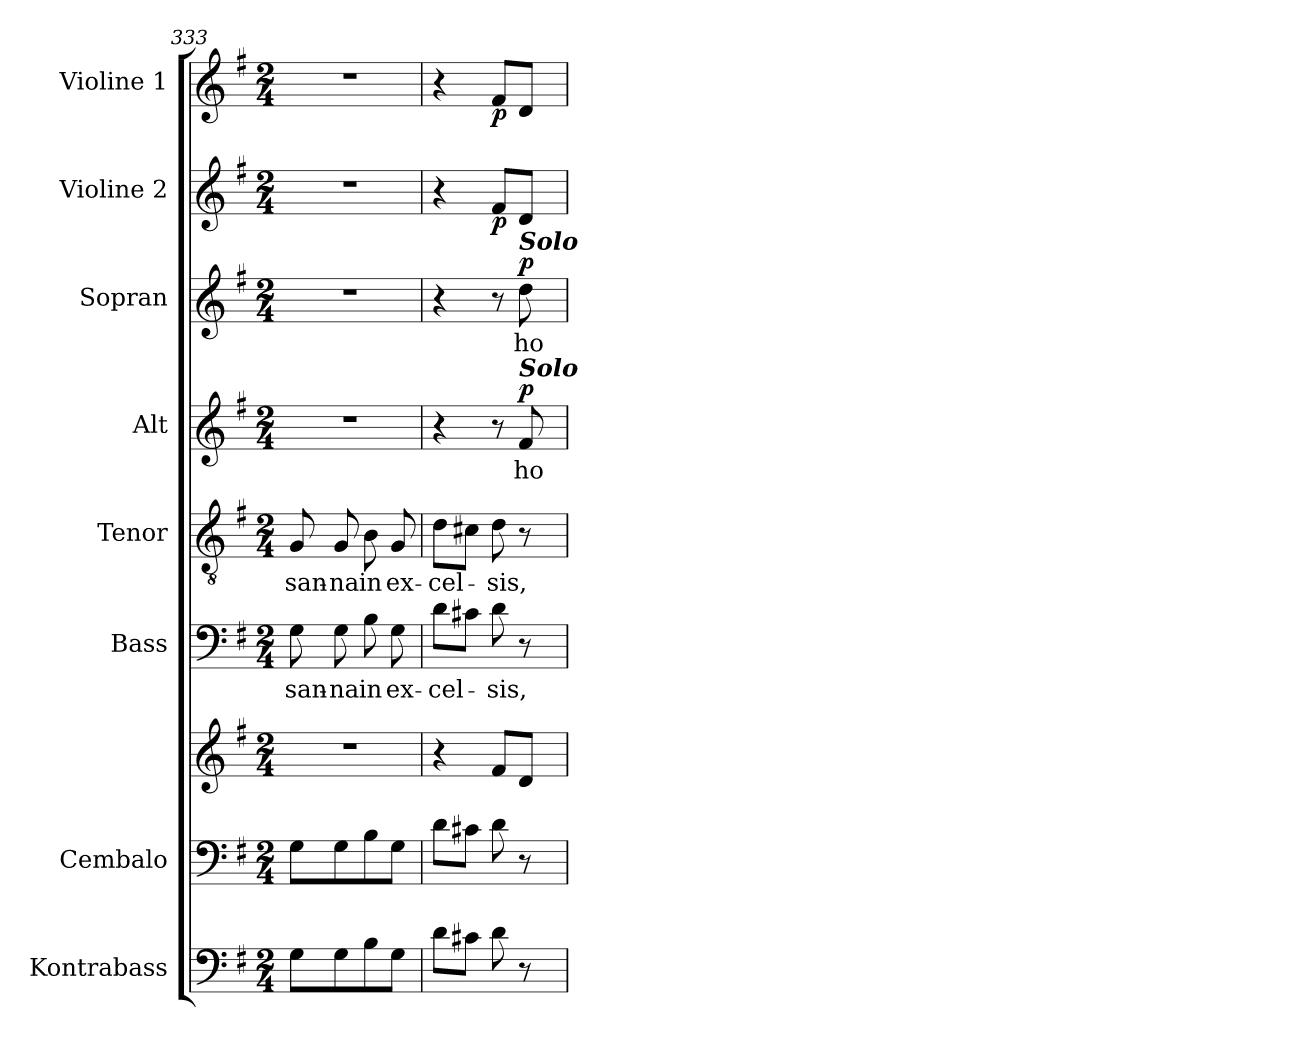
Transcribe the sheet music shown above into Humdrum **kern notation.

**kern	**kern	**kern	**kern	**text	**kern	**text	**kern	**text	**dynam	**kern	**text	**dynam	**kern	**dynam	**kern	**dynam
*part8	*part7	*part7	*part6	*part6	*part5	*part5	*part4	*part4	*part4	*part3	*part3	*part3	*part2	*part2	*part1	*part1
*staff9	*staff8	*staff7	*staff6	*staff6	*staff5	*staff5	*staff4	*staff4	*staff4	*staff3	*staff3	*staff3	*staff2	*staff2	*staff1	*staff1
*I"Kontrabass	*I"Cembalo	*	*I"Bass	*	*I"Tenor	*	*I"Alt	*	*	*I"Sopran	*	*	*I"Violine 2	*	*I"Violine 1	*
*I'Kb.	*I'Cemb.	*	*I'B.	*	*I'T.	*	*I'A.	*	*	*I'S.	*	*	*I'Vl. 2	*	*I'Vl. 1	*
*clefF4	*clefF4	*clefG2	*clefF4	*	*clefGv2	*	*clefG2	*	*	*clefG2	*	*	*clefG2	*	*clefG2	*
*ITrd7c12	*	*	*	*	*	*	*	*	*	*	*	*	*	*	*	*
*k[f#]	*k[f#]	*k[f#]	*k[f#]	*	*k[f#]	*	*k[f#]	*	*	*k[f#]	*	*	*k[f#]	*	*k[f#]	*
*G:	*G:	*G:	*G:	*	*G:	*	*G:	*	*	*G:	*	*	*G:	*	*G:	*
*M2/4	*M2/4	*M2/4	*M2/4	*	*M2/4	*	*M2/4	*	*	*M2/4	*	*	*M2/4	*	*M2/4	*
=333	=333	=333	=333	=333	=333	=333	=333	=333	=333	=333	=333	=333	=333	=333	=333	=333
!	!	!	!	!LO:LY:b	!	!LO:LY:b	!	!	!	!	!	!	!	!	!	!
8GG\L	8G\L	2r	8G\	-san-	8G/	-san-	2r	.	.	2r	.	.	2r	.	2r	.
!	!	!	!	!LO:LY:b	!	!LO:LY:b	!	!	!	!	!	!	!	!	!	!
8GG\	8G\	.	8G\	-na	8G/	-na	.	.	.	.	.	.	.	.	.	.
!	!	!	!	!LO:LY:b	!	!LO:LY:b	!	!	!	!	!	!	!	!	!	!
8BB\	8B\	.	8B\	in	8B\	in	.	.	.	.	.	.	.	.	.	.
!	!	!	!	!LO:LY:b	!	!LO:LY:b	!	!	!	!	!	!	!	!	!	!
8GG\J	8G\J	.	8G\	ex-	8G/	ex-	.	.	.	.	.	.	.	.	.	.
=334	=334	=334	=334	=334	=334	=334	=334	=334	=334	=334	=334	=334	=334	=334	=334	=334
!	!	!	!	!LO:LY:b	!	!LO:LY:b	!	!	!	!	!	!	!	!	!	!
8D\L	8d\L	4r	8d\L	-cel-	8d\L	-cel-	4r	.	.	4r	.	.	4r	.	4r	.
8C#X\J	8c#X\J	.	8c#X\J	.	8c#X\J	.	.	.	.	.	.	.	.	.	.	.
!	!	!	!	!LO:LY:b	!	!LO:LY:b	!	!	!	!	!	!	!	!LO:DY:b	!	!LO:DY:b
8D\	8d\	8f#/L	8d\	-sis,	8d\	-sis,	8r	.	.	8r	.	.	8f#/L	p	8f#/L	p
!	!	!	!	!	!	!	!	!	!	!LO:TX:a:Bi:t=Solo	!	!	!	!	!	!
!	!	!	!	!	!	!	!LO:TX:a:Bi:t=Solo	!	!	!	!	!	!	!	!	!
!	!	!	!	!	!	!	!	!LO:LY:b	!LO:DY:a	!	!LO:LY:b	!LO:DY:a	!	!	!	!
8r	8r	8d/J	8r	.	8r	.	8f#/	ho-	p	8dd\	ho-	p	8d/J	.	8d/J	.
=	=	=	=	=	=	=	=	=	=	=	=	=	=	=	=	=
*-	*-	*-	*-	*-	*-	*-	*-	*-	*-	*-	*-	*-	*-	*-	*-	*-
